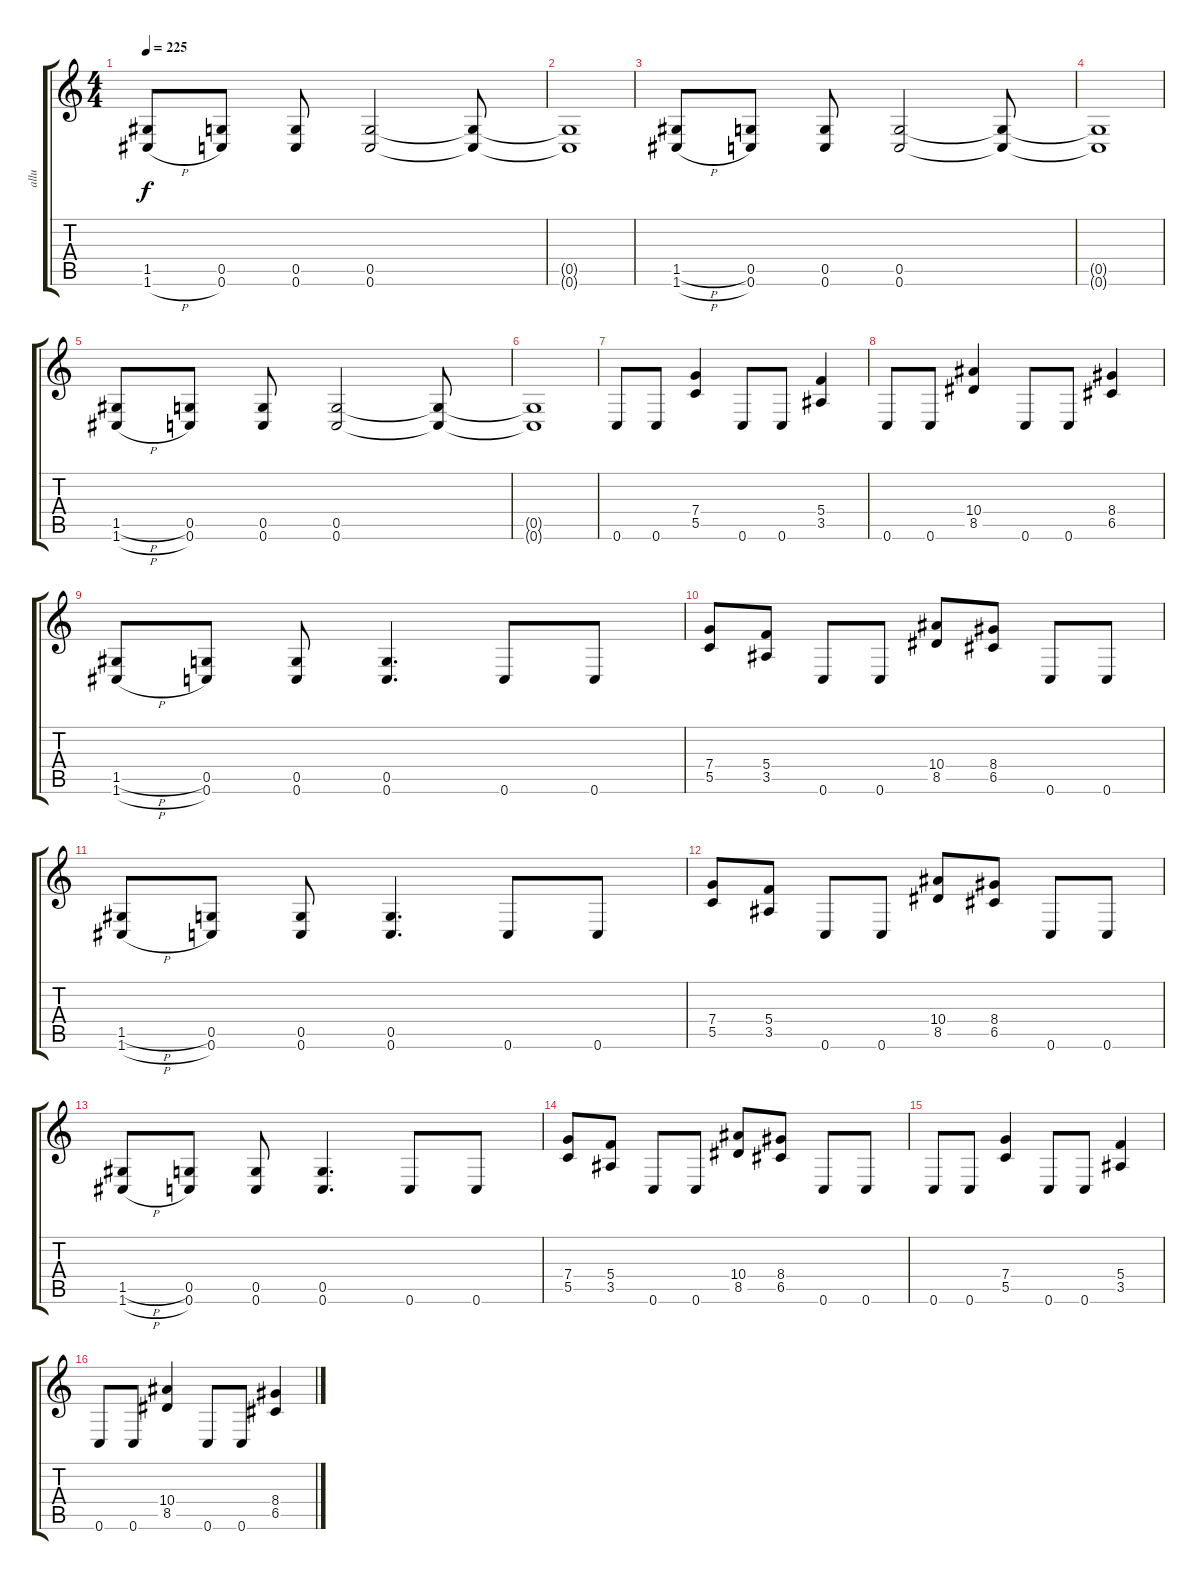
\track ("allu" "allu") {instrument distortionguitar}
\staff {score tabs}
\tuning (D4 A3 F3 C3 G2 C2) {hide}
\ts (4 4)
\tempo 225
\clef g2
\ks c
(1.5 1.6{h}).8{dy f} (0.5 0.6).8 (0.5 0.6).8 (0.5 0.6).2 (0.5{t} 0.6{t}).8 |
(0.5{t} 0.6{t}).1 |
(1.5{h} 1.6{h}).8 (0.5 0.6).8 (0.5 0.6).8 (0.5 0.6).2 (0.5{t} 0.6{t}).8 |
(0.5{t} 0.6{t}).1 |
(1.5{h} 1.6{h}).8 (0.5 0.6).8 (0.5 0.6).8 (0.5 0.6).2 (0.5{t} 0.6{t}).8 |
(0.5{t} 0.6{t}).1 |
0.6.8 0.6.8 (7.4 5.5).4 0.6.8 0.6.8 (5.4 3.5).4 |
0.6.8 0.6.8 (10.4 8.5).4 0.6.8 0.6.8 (8.4 6.5).4 |
(1.5{h} 1.6{h}).8 (0.5 0.6).8 (0.5 0.6).8 (0.5 0.6).4{d} 0.6.8 0.6.8 |
(7.4 5.5).8 (5.4 3.5).8 0.6.8 0.6.8 (10.4 8.5).8 (8.4 6.5).8 0.6.8 0.6.8 |
(1.5{h} 1.6{h}).8 (0.5 0.6).8 (0.5 0.6).8 (0.5 0.6).4{d} 0.6.8 0.6.8 |
(7.4 5.5).8 (5.4 3.5).8 0.6.8 0.6.8 (10.4 8.5).8 (8.4 6.5).8 0.6.8 0.6.8 |
(1.5{h} 1.6{h}).8 (0.5 0.6).8 (0.5 0.6).8 (0.5 0.6).4{d} 0.6.8 0.6.8 |
(7.4 5.5).8 (5.4 3.5).8 0.6.8 0.6.8 (10.4 8.5).8 (8.4 6.5).8 0.6.8 0.6.8 |
0.6.8 0.6.8 (7.4 5.5).4 0.6.8 0.6.8 (5.4 3.5).4 |
0.6.8 0.6.8 (10.4 8.5).4 0.6.8 0.6.8 (8.4 6.5).4
